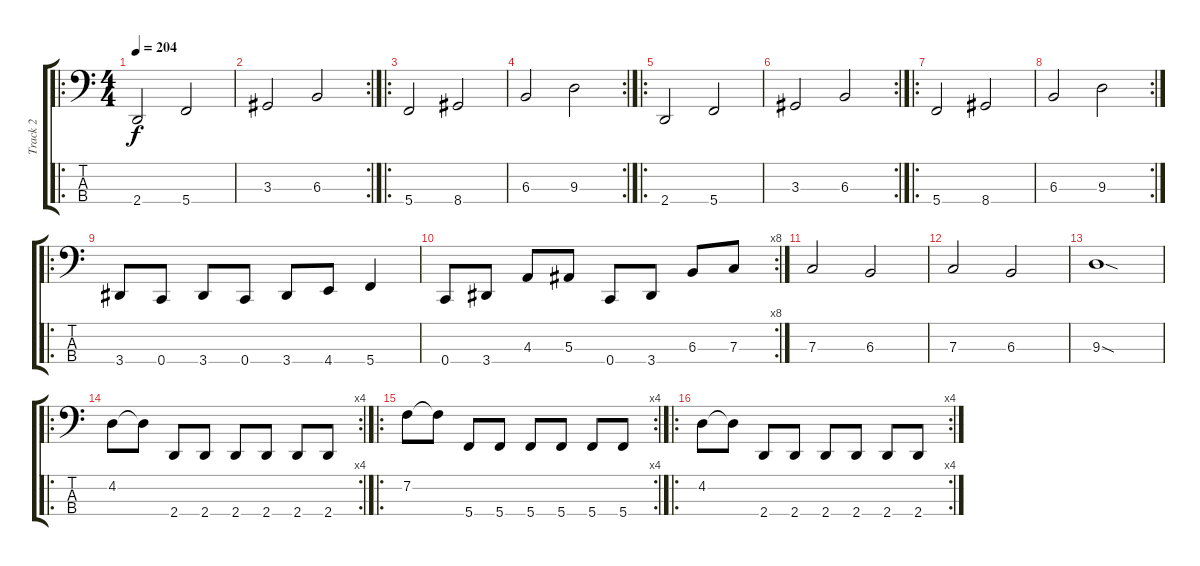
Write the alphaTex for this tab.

\track ("Track 2" "Track 2") {instrument electricbasspick}
\staff {score tabs}
\tuning (Eb2 Bb1 F1 C1) {hide}
\ro
\ts (4 4)
\tempo 204
\clef f4
\ks c
2.4.2{dy f} 5.4.2 |
\rc 2
3.3.2 6.3.2 |
\ro
5.4.2 8.4.2 |
\rc 2
6.3.2 9.3.2 |
\ro
2.4.2 5.4.2 |
\rc 2
3.3.2 6.3.2 |
\ro
5.4.2 8.4.2 |
\rc 2
6.3.2 9.3.2 |
\ro
3.4.8 0.4.8 3.4.8 0.4.8 3.4.8 4.4.8 5.4.4 |
\rc 8
0.4.8 3.4.8 4.3.8 5.3.8 0.4.8 3.4.8 6.3.8 7.3.8 |
7.3.2 6.3.2 |
7.3.2 6.3.2 |
9.3{sod}.1 |
\ro
\rc 4
4.2.8 4.2{t}.8 2.4.8 2.4.8 2.4.8 2.4.8 2.4.8 2.4.8 |
\ro
\rc 4
7.2.8 7.2{t}.8 5.4.8 5.4.8 5.4.8 5.4.8 5.4.8 5.4.8 |
\ro
\rc 4
4.2.8 4.2{t}.8 2.4.8 2.4.8 2.4.8 2.4.8 2.4.8 2.4.8
